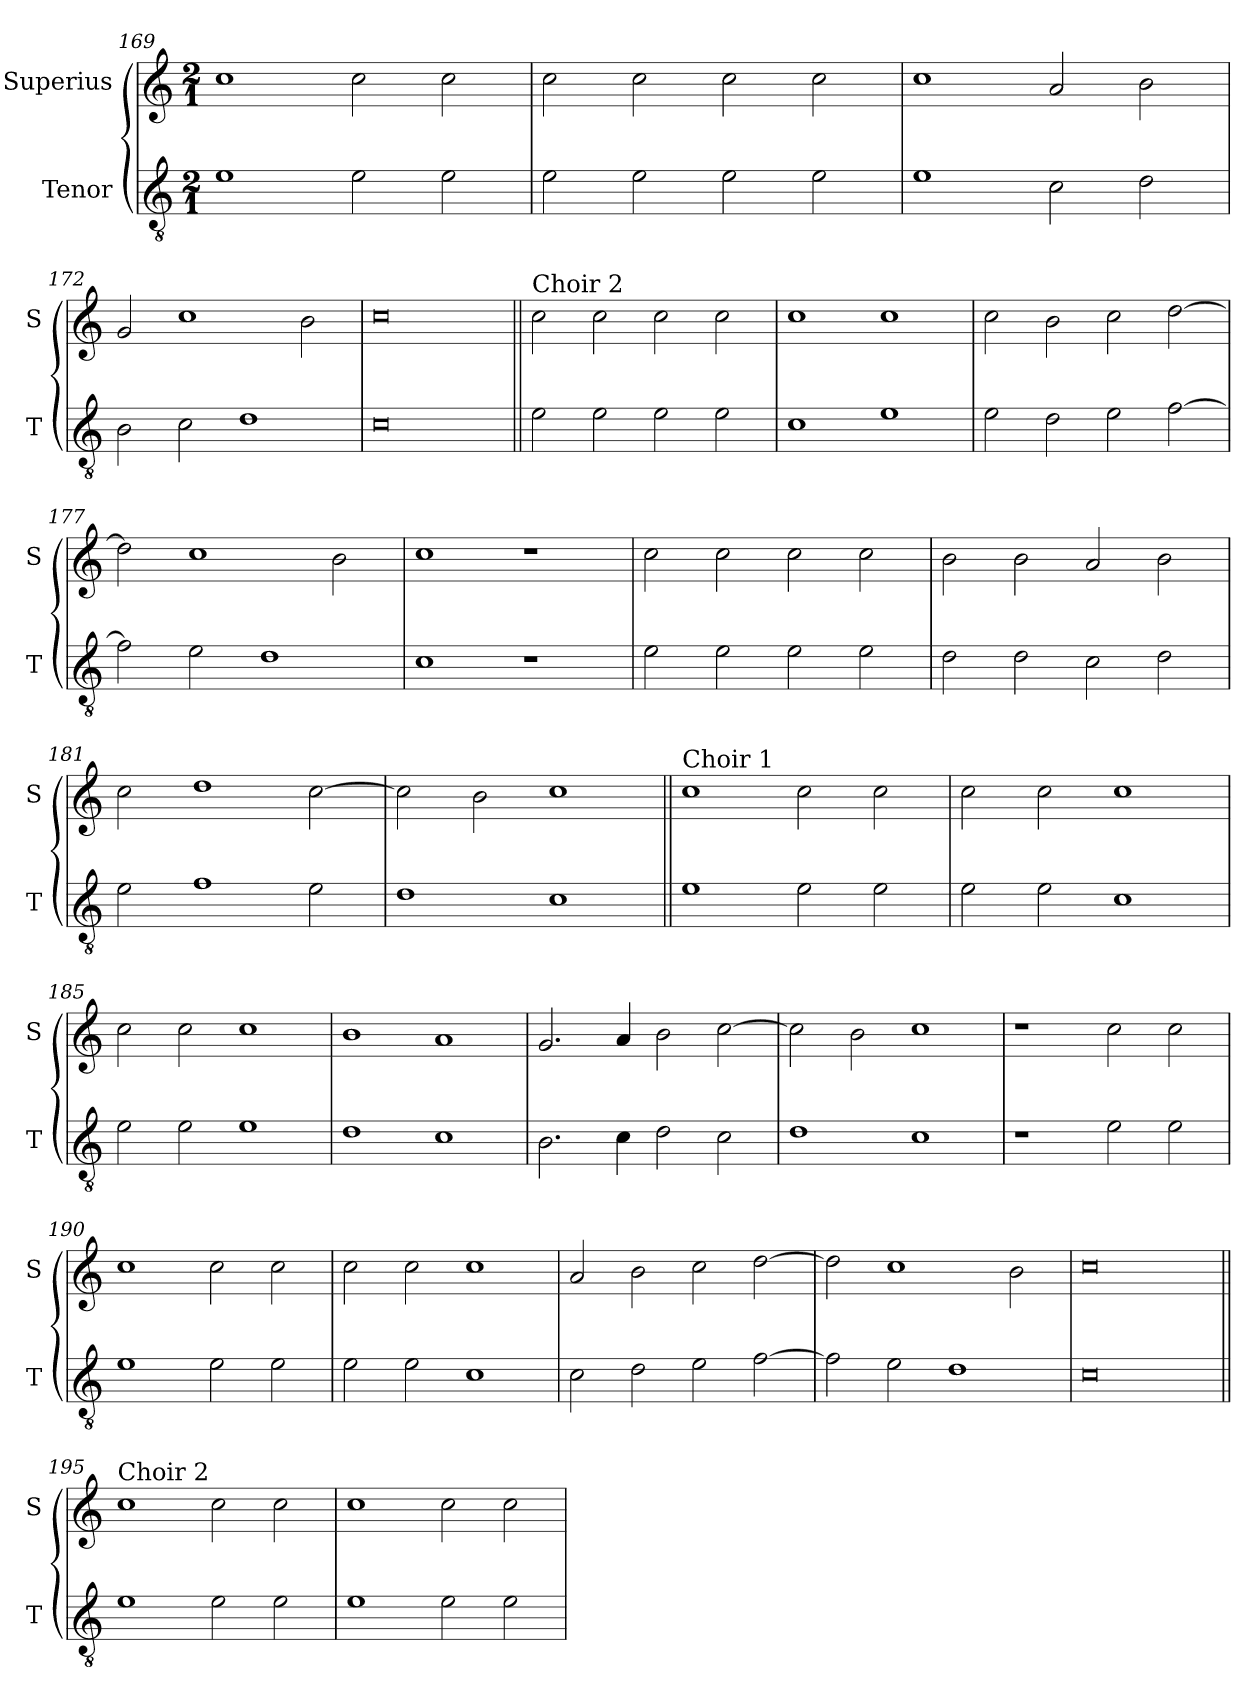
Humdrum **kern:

**kern	**kern
*part2	*part1
*staff2	*staff1
*I"Tenor	*I"Superius
*I'T	*I'S
*clefGv2	*clefG2
*k[]	*k[]
*M2/1	*M2/1
=169	=169
1e	1cc
2e\	2cc\
2e\	2cc\
=170	=170
2e\	2cc\
2e\	2cc\
2e\	2cc\
2e\	2cc\
=171	=171
1e	1cc
2c\	2a/
2d\	2b\
=172	=172
2B\	2g/
2c\	1cc
1d	.
.	2b\
=173	=173
0c	0cc
=174||	=174||
!	!LO:TX:a:t=Choir 2
2e\	2cc\
2e\	2cc\
2e\	2cc\
2e\	2cc\
=175	=175
1c	1cc
1e	1cc
=176	=176
2e\	2cc\
2d\	2b\
2e\	2cc\
[2f\	[2dd\
=177	=177
2f\]	2dd\]
2e\	1cc
1d	.
.	2b\
=178	=178
1c	1cc
1r	1r
=179	=179
2e\	2cc\
2e\	2cc\
2e\	2cc\
2e\	2cc\
=180	=180
2d\	2b\
2d\	2b\
2c\	2a/
2d\	2b\
=181	=181
2e\	2cc\
1f	1dd
2e\	[2cc\
=182	=182
1d	2cc\]
.	2b\
1c	1cc
=183||	=183||
!	!LO:TX:a:t=Choir 1
1e	1cc
2e\	2cc\
2e\	2cc\
=184	=184
2e\	2cc\
2e\	2cc\
1c	1cc
=185	=185
2e\	2cc\
2e\	2cc\
1e	1cc
=186	=186
1d	1b
1c	1a
=187	=187
2.B\	2.g/
4c\	4a/
2d\	2b\
2c\	[2cc\
=188	=188
1d	2cc\]
.	2b\
1c	1cc
=189	=189
1r	1r
2e\	2cc\
2e\	2cc\
=190	=190
1e	1cc
2e\	2cc\
2e\	2cc\
=191	=191
2e\	2cc\
2e\	2cc\
1c	1cc
=192	=192
2c\	2a/
2d\	2b\
2e\	2cc\
[2f\	[2dd\
=193	=193
2f\]	2dd\]
2e\	1cc
1d	.
.	2b\
=194	=194
0c	0cc
=195||	=195||
!	!LO:TX:a:t=Choir 2
1e	1cc
2e\	2cc\
2e\	2cc\
=196	=196
1e	1cc
2e\	2cc\
2e\	2cc\
=	=
*-	*-
